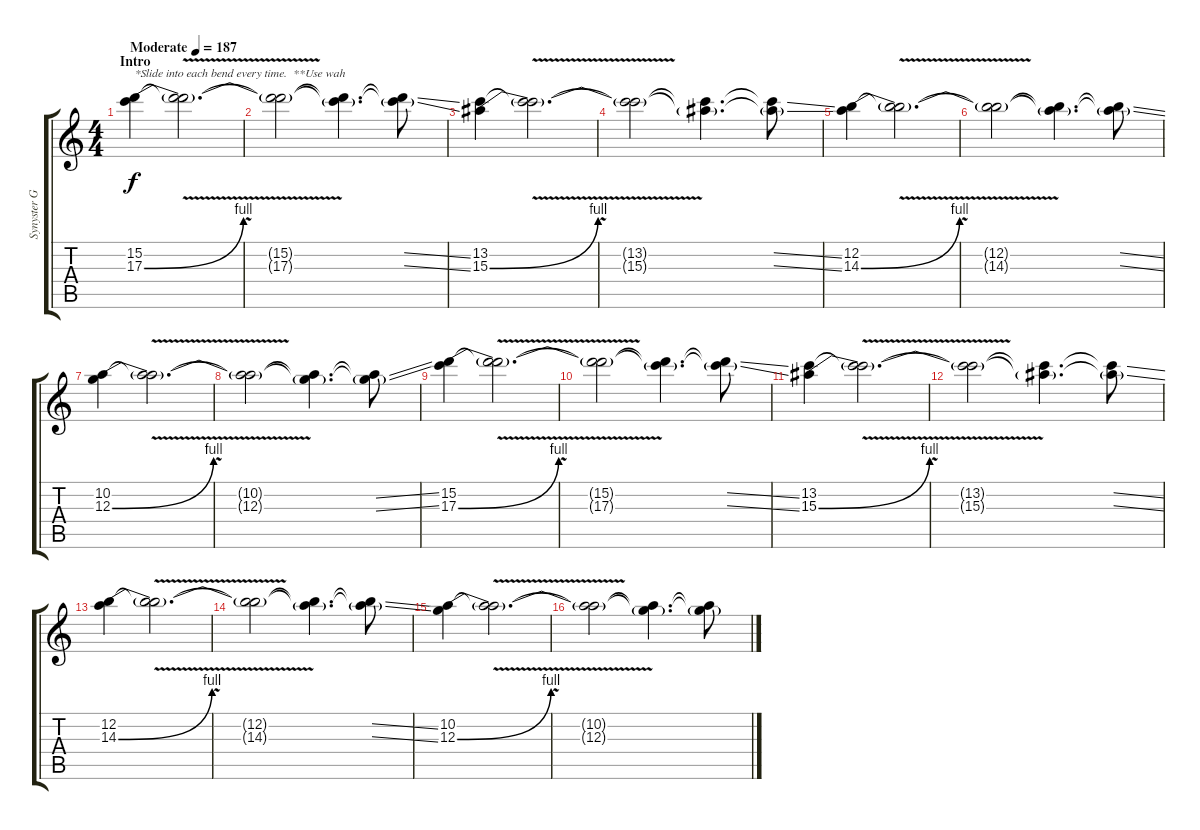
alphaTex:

\track ("Synyster Gates (Neutral Lead)" "Synyster G") {instrument distortionguitar}
\staff {score tabs}
\tuning (E4 B3 G3 D3 A2 D2) {hide}
\ts (4 4)
\section ("" "Intro")
\tempo (187 "Moderate")
\clef g2
\ks c
(15.2 17.3{be (bend 0 0 60 4)}).4{txt "*Slide into each bend every time.  **Use wah" dy f instrument distortionguitar} (15.2{v t} 17.3{v t}).2{d} |
(15.2{t} 17.3{t}).2 (15.2{t} 17.3{t}).4{d} (15.2{ss t} 17.3{ss t}).8 |
(13.2 15.3{be (bend 0 0 60 4)}).4 (13.2{v t} 15.3{v t}).2{d} |
(13.2{t} 15.3{t}).2 (13.2{t} 15.3{t}).4{d} (13.2{ss t} 15.3{ss t}).8 |
(12.2 14.3{be (bend 0 0 60 4)}).4 (12.2{v t} 14.3{v t}).2{d} |
(12.2{t} 14.3{t}).2 (12.2{t} 14.3{t}).4{d} (12.2{ss t} 14.3{ss t}).8 |
(10.2 12.3{be (bend 0 0 60 4)}).4 (10.2{v t} 12.3{v t}).2{d} |
(10.2{t} 12.3{t}).2 (10.2{t} 12.3{t}).4{d} (10.2{ss t} 12.3{ss t}).8 |
(15.2 17.3{be (bend 0 0 60 4)}).4 (15.2{v t} 17.3{v t}).2{d} |
(15.2{t} 17.3{t}).2 (15.2{t} 17.3{t}).4{d} (15.2{ss t} 17.3{ss t}).8 |
(13.2 15.3{be (bend 0 0 60 4)}).4 (13.2{v t} 15.3{v t}).2{d} |
(13.2{t} 15.3{t}).2 (13.2{t} 15.3{t}).4{d} (13.2{ss t} 15.3{ss t}).8 |
(12.2 14.3{be (bend 0 0 60 4)}).4 (12.2{v t} 14.3{v t}).2{d} |
(12.2{t} 14.3{t}).2 (12.2{t} 14.3{t}).4{d} (12.2{ss t} 14.3{ss t}).8 |
(10.2 12.3{be (bend 0 0 60 4)}).4 (10.2{v t} 12.3{v t}).2{d} |
(10.2{t} 12.3{t}).2 (10.2{t} 12.3{t}).4{d} (10.2{t} 12.3{t}).8
